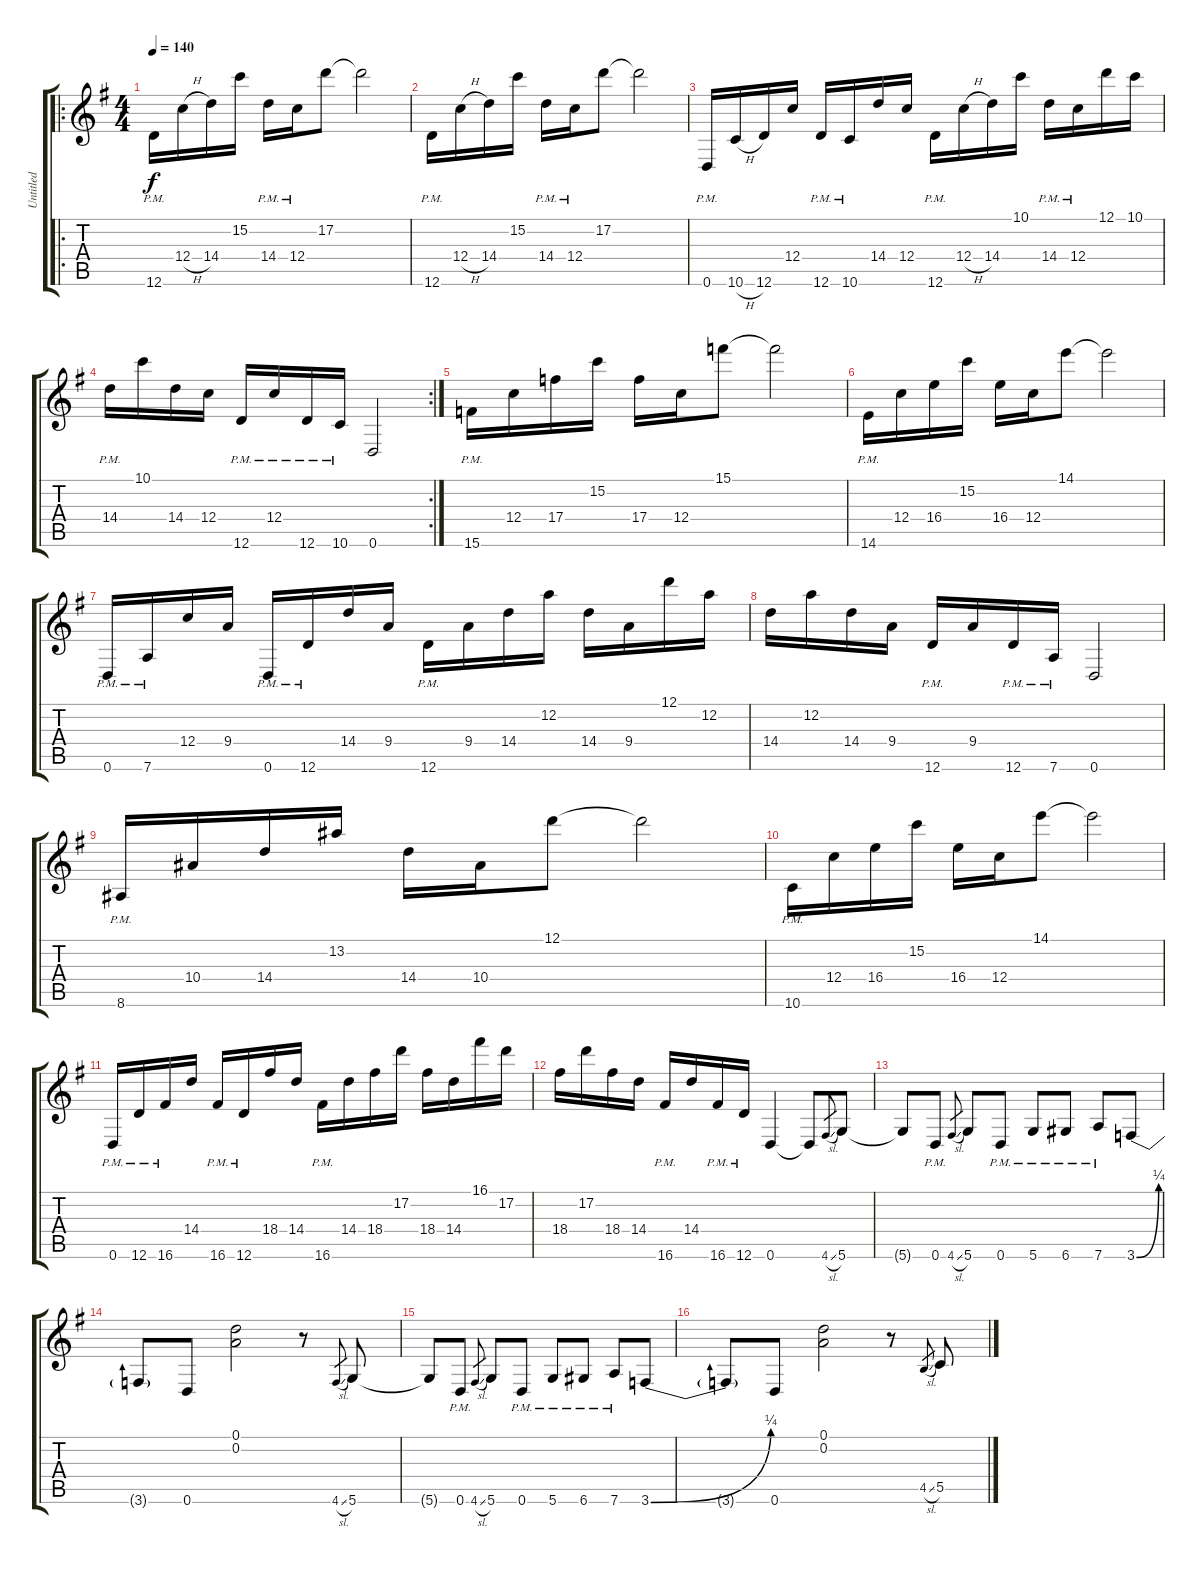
\track ("Untitled" "Untitled") {instrument distortionguitar}
\staff {score tabs}
\tuning (D4 A3 F3 C3 G2 D2) {hide}
\ro
\ts (4 4)
\tempo 140
\clef g2
\ks g
12.6{pm}.16{dy f instrument distortionguitar} 12.4{h}.16 14.4.16 15.2.16 14.4{pm}.16 12.4{pm}.16 17.2.8 17.2{t}.2 |
12.6{pm}.16 12.4{h}.16 14.4.16 15.2.16 14.4{pm}.16 12.4{pm}.16 17.2.8 17.2{t}.2 |
0.6{pm}.16 10.6{h}.16 12.6.16 12.4.16 12.6{pm}.16 10.6{pm}.16 14.4.16 12.4.16 12.6{pm}.16 12.4{h}.16 14.4.16 10.1.16 14.4{pm}.16 12.4{pm}.16 12.1.16 10.1.16 |
\rc 2
14.4{pm}.16 10.1.16 14.4.16 12.4.16 12.6{pm}.16 12.4{pm}.16 12.6{pm}.16 10.6{pm}.16 0.6.2 |
15.6{pm}.16 12.4.16 17.4.16 15.2.16 17.4.16 12.4.16 15.1.8 15.1{t}.2 |
14.6{pm}.16 12.4.16 16.4.16 15.2.16 16.4.16 12.4.16 14.1.8 14.1{t}.2 |
0.6{pm}.16 7.6{pm}.16 12.4.16 9.4.16 0.6{pm}.16 12.6{pm}.16 14.4.16 9.4.16 12.6{pm}.16 9.4.16 14.4.16 12.2.16 14.4.16 9.4.16 12.1.16 12.2.16 |
14.4.16 12.2.16 14.4.16 9.4.16 12.6{pm}.16 9.4.16 12.6{pm}.16 7.6{pm}.16 0.6.2 |
8.6{pm}.16 10.4.16 14.4.16 13.2.16 14.4.16 10.4.16 12.1.8 12.1{t}.2 |
10.6{pm}.16 12.4.16 16.4.16 15.2.16 16.4.16 12.4.16 14.1.8 14.1{t}.2 |
0.6{pm}.16 12.6{pm}.16 16.6{pm}.16 14.4.16 16.6{pm}.16 12.6{pm}.16 18.4.16 14.4.16 16.6{pm}.16 14.4.16 18.4.16 17.2.16 18.4.16 14.4.16 16.1.16 17.2.16 |
18.4.16 17.2.16 18.4.16 14.4.16 16.6{pm}.16 14.4.16 16.6{pm}.16 12.6{pm}.16 0.6.4 0.6{t}.8 4.6{sl}.8{gr} 5.6.8 |
5.6{t}.8 0.6{pm}.8 4.6{sl}.8{gr} 5.6.8 0.6{pm}.8 5.6{pm}.8 6.6{pm}.8 7.6{pm}.8 3.6{be (bend 0 0 60 1)}.8 |
3.6{t}.8 0.6.8 (0.1 0.2).2 r.8 4.6{sl}.8{gr} 5.6.8 |
5.6{t}.8 0.6{pm}.8 4.6{sl}.8{gr} 5.6.8 0.6{pm}.8 5.6{pm}.8 6.6{pm}.8 7.6{pm}.8 3.6{be (bend 0 0 60 1)}.8 |
3.6{t}.8 0.6.8 (0.1 0.2).2 r.8 4.5{sl}.8{gr} 5.5.8
